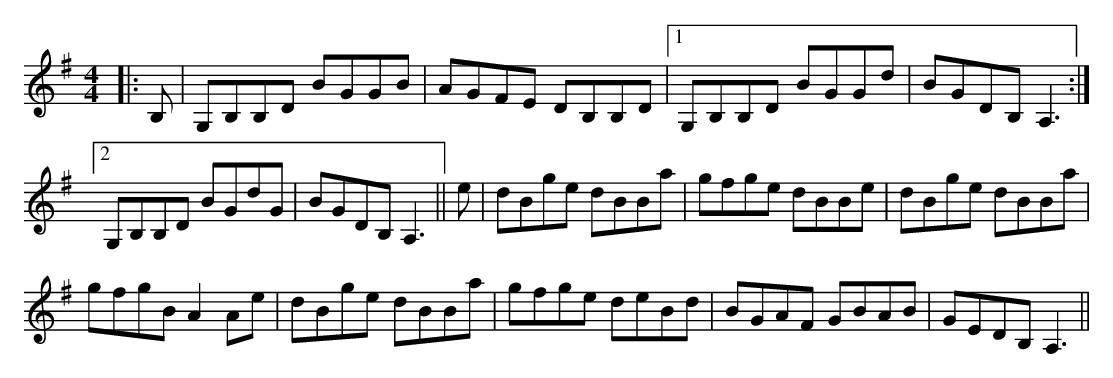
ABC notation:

X:1
M:4/4
K:G
|:B,|G,B,B,D BGGB|AGFE DB,B,D|1 G,B,B,D BGGd|BGDB, A,3:|
[2 G,B,B,D BGdG|BGDB, A,3||e|dBge dBBa|gfge dBBe|dBge dBBa|
gfgB A2 Ae|dBge dBBa|gfge deBd|BGAF GBAB|GEDB, A,3||
